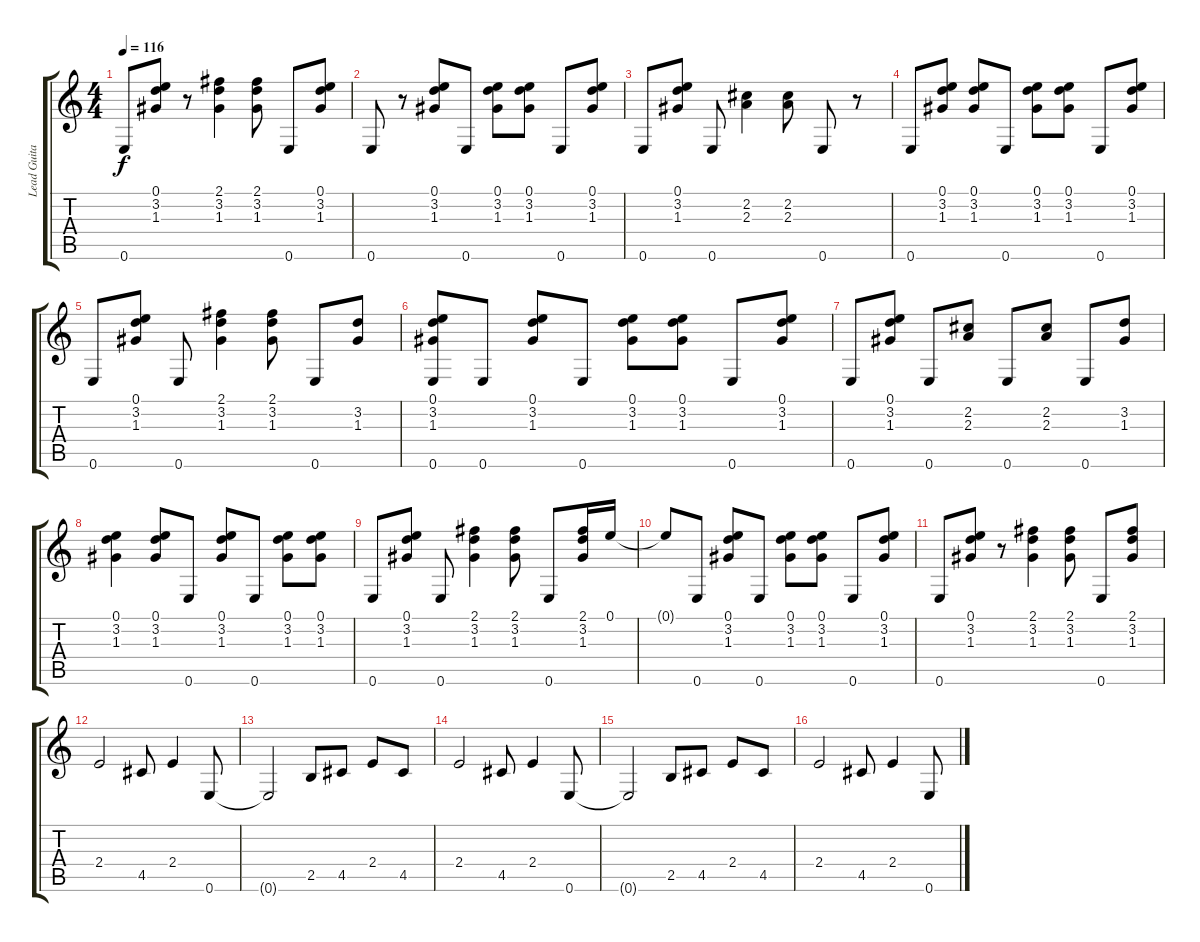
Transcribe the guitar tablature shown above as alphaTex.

\track ("Lead Guitar" "Lead Guita") {instrument overdrivenguitar}
\staff {score tabs}
\tuning (E4 B3 G3 D3 A2 E2) {hide}
\ts (4 4)
\tempo 116
\clef g2
\ks c
0.6.8{dy f} (0.1 3.2 1.3).8 r.8 (2.1 3.2 1.3).4 (2.1 3.2 1.3).8 0.6.8 (0.1 3.2 1.3).8 |
0.6.8 r.8 (0.1 3.2 1.3).8 0.6.8 (0.1 3.2 1.3).8 (0.1 3.2 1.3).8 0.6.8 (0.1 3.2 1.3).8 |
0.6.8 (0.1 3.2 1.3).8 0.6.8 (2.2 2.3).4 (2.2 2.3).8 0.6.8 r.8 |
0.6.8 (0.1 3.2 1.3).8 (0.1 3.2 1.3).8 0.6.8 (0.1 3.2 1.3).8 (0.1 3.2 1.3).8 0.6.8 (0.1 3.2 1.3).8 |
0.6.8 (0.1 3.2 1.3).8 0.6.8 (2.1 3.2 1.3).4 (2.1 3.2 1.3).8 0.6.8 (3.2 1.3).8 |
(0.1 3.2 1.3 0.6).8 0.6.8 (0.1 3.2 1.3).8 0.6.8 (0.1 3.2 1.3).8 (0.1 3.2 1.3).8 0.6.8 (0.1 3.2 1.3).8 |
0.6.8 (0.1 3.2 1.3).8 0.6.8 (2.2 2.3).8 0.6.8 (2.2 2.3).8 0.6.8 (3.2 1.3).8 |
(0.1 3.2 1.3).4 (0.1 3.2 1.3).8 0.6.8 (0.1 3.2 1.3).8 0.6.8 (0.1 3.2 1.3).8 (0.1 3.2 1.3).8 |
0.6.8 (0.1 3.2 1.3).8 0.6.8 (2.1 3.2 1.3).4 (2.1 3.2 1.3).8 0.6.8 (2.1 3.2 1.3).16 0.1.16 |
0.1{t}.8 0.6.8 (0.1 3.2 1.3).8 0.6.8 (0.1 3.2 1.3).8 (0.1 3.2 1.3).8 0.6.8 (0.1 3.2 1.3).8 |
0.6.8 (0.1 3.2 1.3).8 r.8 (2.1 3.2 1.3).4 (2.1 3.2 1.3).8 0.6.8 (2.1 3.2 1.3).8 |
2.4.2 4.5.8 2.4.4 0.6.8 |
0.6{t}.2 2.5.8 4.5.8 2.4.8 4.5.8 |
2.4.2 4.5.8 2.4.4 0.6.8 |
0.6{t}.2 2.5.8 4.5.8 2.4.8 4.5.8 |
2.4.2 4.5.8 2.4.4 0.6.8
